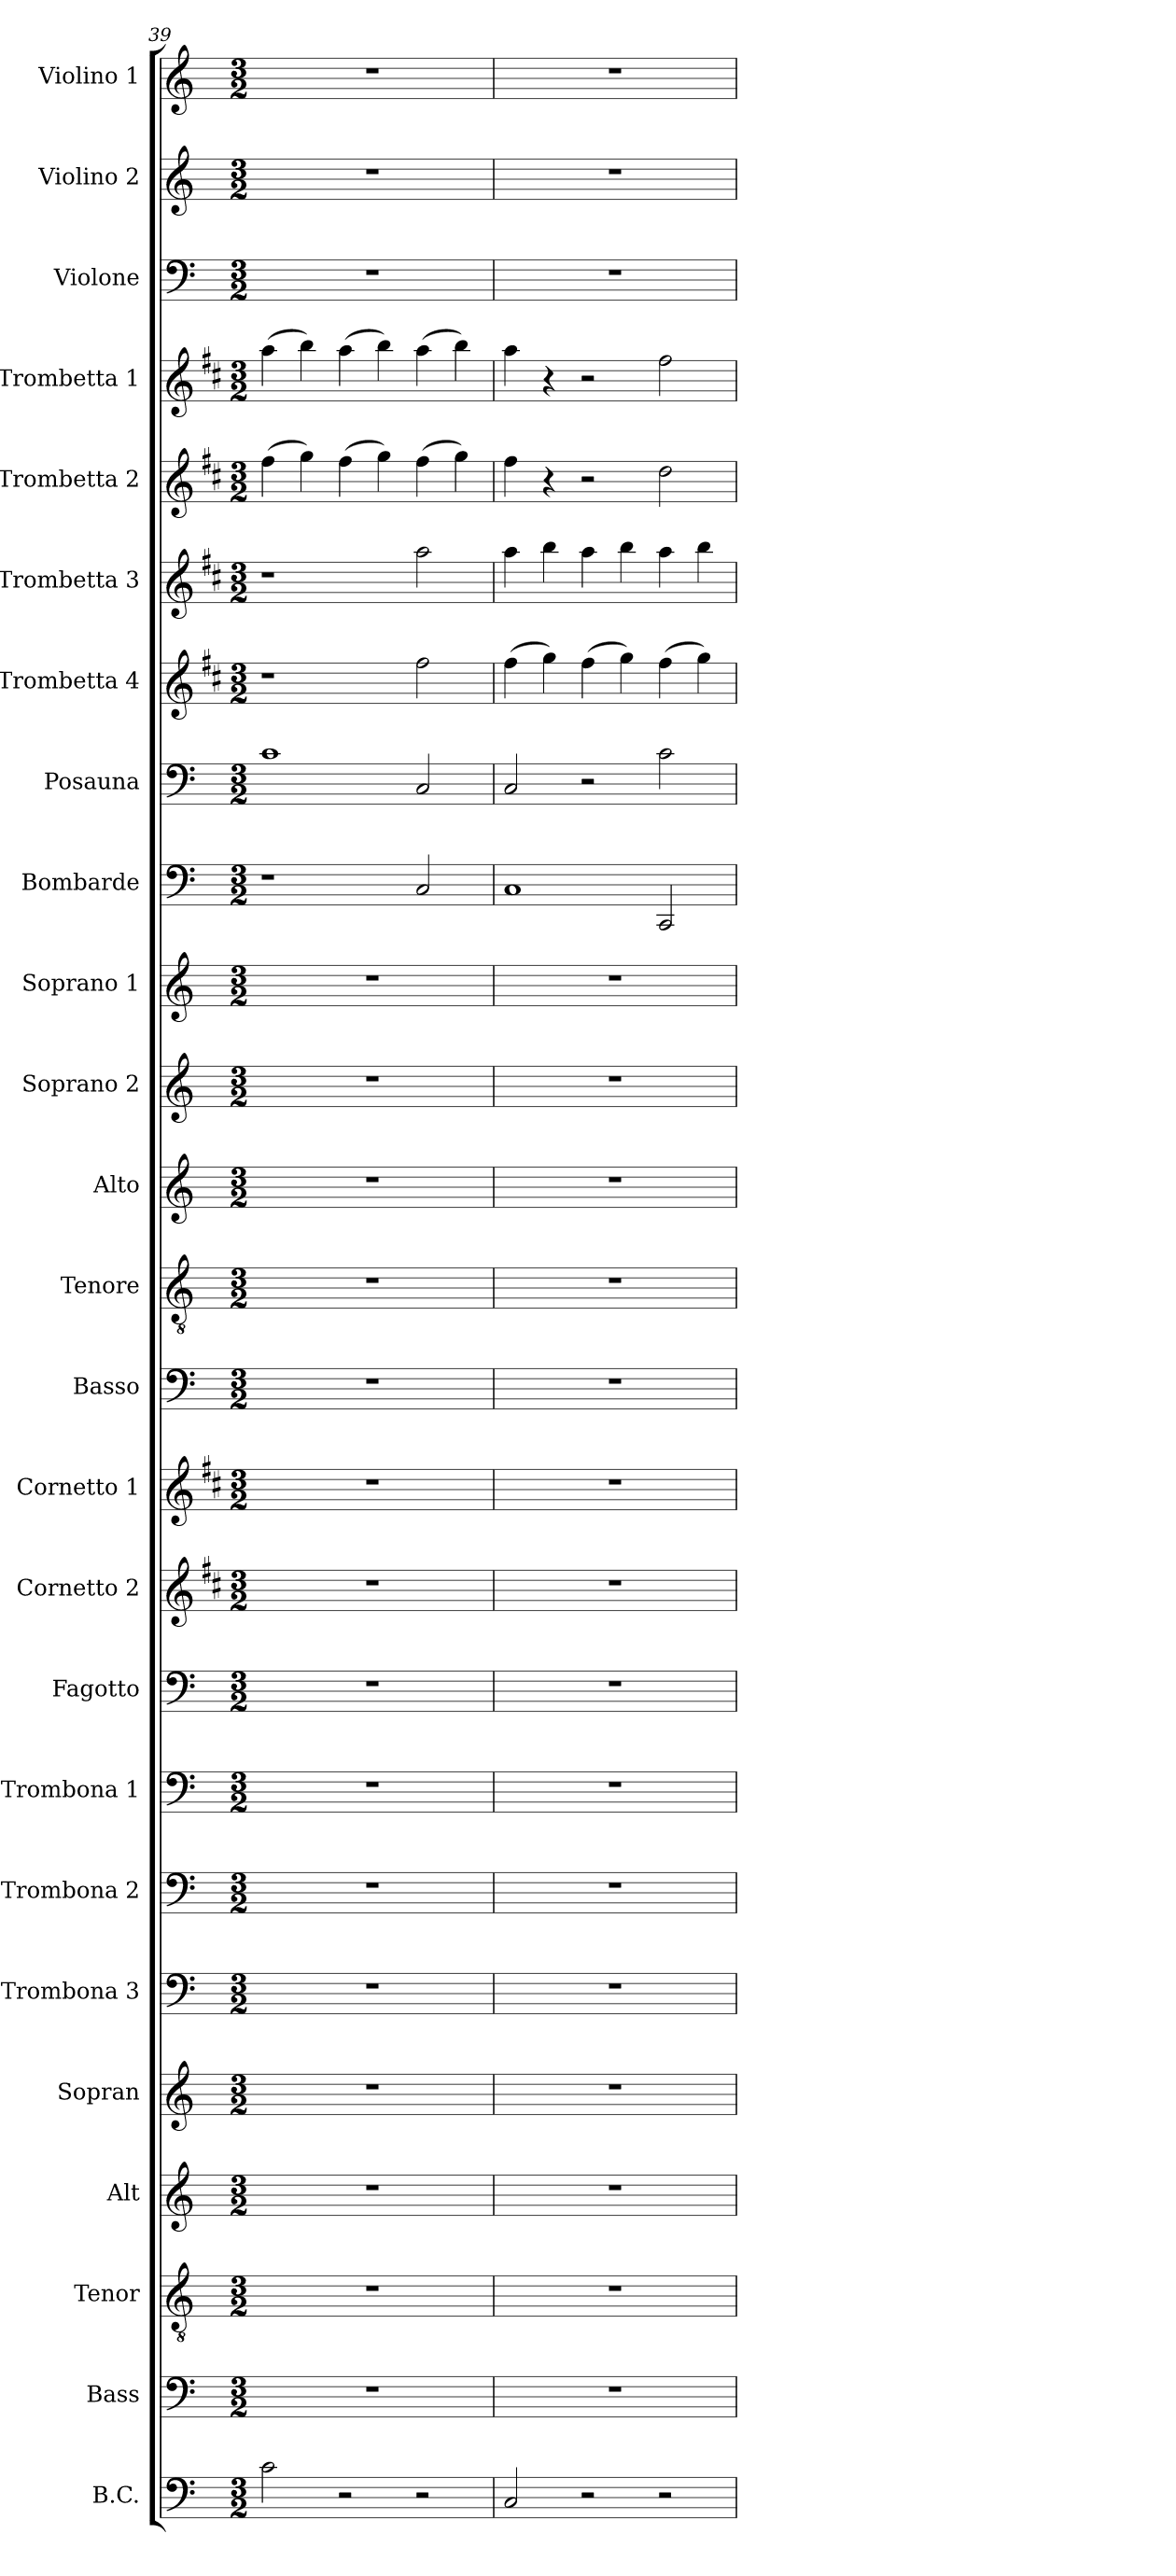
**kern	**kern	**kern	**kern	**kern	**kern	**kern	**kern	**kern	**kern	**kern	**kern	**kern	**kern	**kern	**kern	**kern	**kern	**kern	**kern	**kern	**kern	**kern	**kern	**kern
*part25	*part24	*part23	*part22	*part21	*part20	*part19	*part18	*part17	*part16	*part15	*part14	*part13	*part12	*part11	*part10	*part9	*part8	*part7	*part6	*part5	*part4	*part3	*part2	*part1
*staff25	*staff24	*staff23	*staff22	*staff21	*staff20	*staff19	*staff18	*staff17	*staff16	*staff15	*staff14	*staff13	*staff12	*staff11	*staff10	*staff9	*staff8	*staff7	*staff6	*staff5	*staff4	*staff3	*staff2	*staff1
*I"B.C.	*I"Bass	*I"Tenor	*I"Alt	*I"Sopran	*I"Trombona 3	*I"Trombona 2	*I"Trombona 1	*I"Fagotto	*I"Cornetto 2	*I"Cornetto 1	*I"Basso	*I"Tenore	*I"Alto	*I"Soprano 2	*I"Soprano 1	*I"Bombarde	*I"Posauna	*I"Trombetta 4	*I"Trombetta 3	*I"Trombetta 2	*I"Trombetta 1	*I"Violone	*I"Violino 2	*I"Violino 1
*I'B.C.	*I'B.	*I'T.	*I'A.	*I'S.	*I'Tbn. 2	*I'Tbn. 2	*I'Tbn. 1	*I'Fag.	*I'Cor. 2	*I'Cor. 1	*I'B.	*I'T.	*I'A.	*I'S.	*I'S.	*	*	*	*	*	*	*	*I'Vl. 2	*I'Vl. 1
*clefF4	*clefF4	*clefGv2	*clefG2	*clefG2	*clefF4	*clefF4	*clefF4	*clefF4	*clefG2	*clefG2	*clefF4	*clefGv2	*clefG2	*clefG2	*clefG2	*clefF4	*clefF4	*clefG2	*clefG2	*clefG2	*clefG2	*clefF4	*clefG2	*clefG2
*	*	*ITrd7c12	*	*	*	*	*	*	*ITrd1c2	*ITrd1c2	*	*ITrd7c12	*	*	*	*	*	*ITrd1c2	*ITrd1c2	*ITrd1c2	*ITrd1c2	*	*	*
*k[]	*k[]	*k[]	*k[]	*k[]	*k[]	*k[]	*k[]	*k[]	*k[]	*k[]	*k[]	*k[]	*k[]	*k[]	*k[]	*k[]	*k[]	*k[]	*k[]	*k[]	*k[]	*k[]	*k[]	*k[]
*C:	*C:	*C:	*C:	*C:	*C:	*C:	*C:	*C:	*C:	*C:	*C:	*C:	*C:	*C:	*C:	*C:	*C:	*C:	*C:	*C:	*C:	*C:	*C:	*C:
*M3/2	*M3/2	*M3/2	*M3/2	*M3/2	*M3/2	*M3/2	*M3/2	*M3/2	*M3/2	*M3/2	*M3/2	*M3/2	*M3/2	*M3/2	*M3/2	*M3/2	*M3/2	*M3/2	*M3/2	*M3/2	*M3/2	*M3/2	*M3/2	*M3/2
=39	=39	=39	=39	=39	=39	=39	=39	=39	=39	=39	=39	=39	=39	=39	=39	=39	=39	=39	=39	=39	=39	=39	=39	=39
!	!LO:N:vis=1	!LO:N:vis=1	!LO:N:vis=1	!LO:N:vis=1	!LO:N:vis=1	!LO:N:vis=1	!LO:N:vis=1	!LO:N:vis=1	!LO:N:vis=1	!LO:N:vis=1	!LO:N:vis=1	!LO:N:vis=1	!LO:N:vis=1	!LO:N:vis=1	!LO:N:vis=1	!	!	!	!	!	!	!LO:N:vis=1	!LO:N:vis=1	!LO:N:vis=1
2ci\	1.r	1.r	1.r	1.r	1.r	1.r	1.r	1.r	1.r	1.r	1.r	1.r	1.r	1.r	1.r	1r	1ci	1r	1r	(4eei\	(4ggi\	1.r	1.r	1.r
.	.	.	.	.	.	.	.	.	.	.	.	.	.	.	.	.	.	.	.	4ffi\)	4aai\)	.	.	.
2r	.	.	.	.	.	.	.	.	.	.	.	.	.	.	.	.	.	.	.	(4eei\	(4ggi\	.	.	.
.	.	.	.	.	.	.	.	.	.	.	.	.	.	.	.	.	.	.	.	4ffi\)	4aai\)	.	.	.
2r	.	.	.	.	.	.	.	.	.	.	.	.	.	.	.	2Ci/	2Ci/	2eei\	2ggi\	(4eei\	(4ggi\	.	.	.
.	.	.	.	.	.	.	.	.	.	.	.	.	.	.	.	.	.	.	.	4ffi\)	4aai\)	.	.	.
=40	=40	=40	=40	=40	=40	=40	=40	=40	=40	=40	=40	=40	=40	=40	=40	=40	=40	=40	=40	=40	=40	=40	=40	=40
!	!LO:N:vis=1	!LO:N:vis=1	!LO:N:vis=1	!LO:N:vis=1	!LO:N:vis=1	!LO:N:vis=1	!LO:N:vis=1	!LO:N:vis=1	!LO:N:vis=1	!LO:N:vis=1	!LO:N:vis=1	!LO:N:vis=1	!LO:N:vis=1	!LO:N:vis=1	!LO:N:vis=1	!	!	!	!	!	!	!LO:N:vis=1	!LO:N:vis=1	!LO:N:vis=1
2Ci/	1.r	1.r	1.r	1.r	1.r	1.r	1.r	1.r	1.r	1.r	1.r	1.r	1.r	1.r	1.r	1Ci	2Ci/	(4eei\	4ggi\	4eei\	4ggi\	1.r	1.r	1.r
.	.	.	.	.	.	.	.	.	.	.	.	.	.	.	.	.	.	4ffi\)	4aai\	4r	4r	.	.	.
2r	.	.	.	.	.	.	.	.	.	.	.	.	.	.	.	.	2r	(4eei\	4ggi\	2r	2r	.	.	.
.	.	.	.	.	.	.	.	.	.	.	.	.	.	.	.	.	.	4ffi\)	4aai\	.	.	.	.	.
2r	.	.	.	.	.	.	.	.	.	.	.	.	.	.	.	2CCi/	2ci\	(4eei\	4ggi\	2cci\	2eei\	.	.	.
.	.	.	.	.	.	.	.	.	.	.	.	.	.	.	.	.	.	4ffi\)	4aai\	.	.	.	.	.
=	=	=	=	=	=	=	=	=	=	=	=	=	=	=	=	=	=	=	=	=	=	=	=	=
*-	*-	*-	*-	*-	*-	*-	*-	*-	*-	*-	*-	*-	*-	*-	*-	*-	*-	*-	*-	*-	*-	*-	*-	*-
